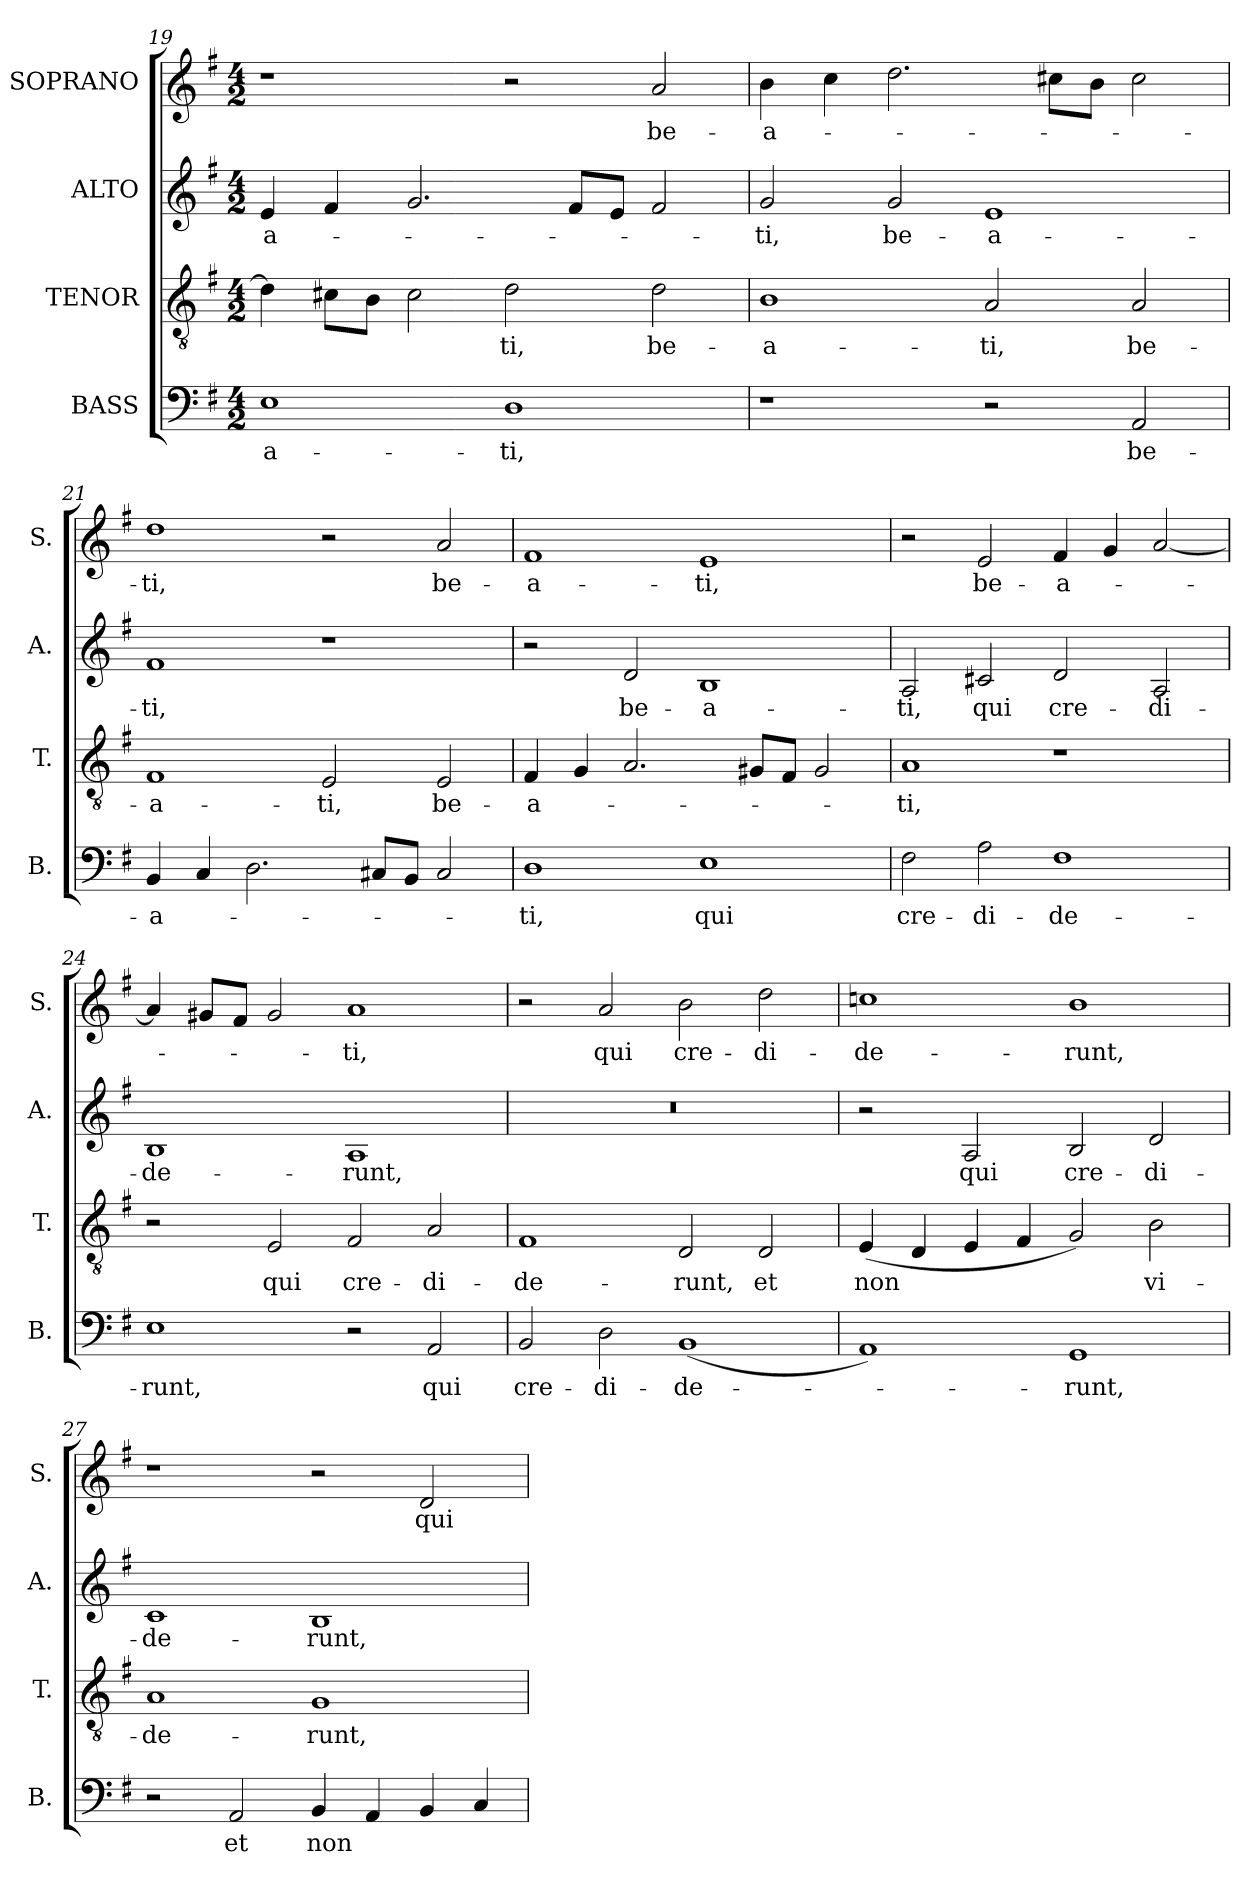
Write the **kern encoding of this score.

**kern	**text	**kern	**text	**kern	**text	**kern	**text
*part4	*part4	*part3	*part3	*part2	*part2	*part1	*part1
*staff4	*staff4	*staff3	*staff3	*staff2	*staff2	*staff1	*staff1
*I"BASS	*	*I"TENOR	*	*I"ALTO	*	*I"SOPRANO	*
*I'B.	*	*I'T.	*	*I'A.	*	*I'S.	*
*clefF4	*	*clefGv2	*	*clefG2	*	*clefG2	*
*	*	*ITrd7c12	*	*	*	*	*
*k[f#]	*	*k[f#]	*	*k[f#]	*	*k[f#]	*
*G:	*	*G:	*	*G:	*	*G:	*
*M4/2	*	*M4/2	*	*M4/2	*	*M4/2	*
=19	=19	=19	=19	=19	=19	=19	=19
!	!LO:LY:b	!	!	!	!LO:LY:b	!	!
1E	-a-	4D\]	.	4e/	-a-	1r	.
.	.	8C#X\L	.	4f#/	.	.	.
.	.	8BB\J	.	.	.	.	.
.	.	2C#\	.	2.g/	.	.	.
!	!LO:LY:b	!	!LO:LY:b	!	!	!	!
1D	-ti,	2D\	-ti,	.	.	2r	.
.	.	.	.	8f#/L	.	.	.
.	.	.	.	8e/J	.	.	.
!	!	!	!LO:LY:b	!	!	!	!LO:LY:b
.	.	2D\	be-	2f#/	.	2a/	be-
=20	=20	=20	=20	=20	=20	=20	=20
!	!	!	!LO:LY:b	!	!LO:LY:b	!	!LO:LY:b
1r	.	1BB	-a-	2g/	-ti,	4b\	-a-
.	.	.	.	.	.	4cc\	.
!	!	!	!	!	!LO:LY:b	!	!
.	.	.	.	2g/	be-	2.dd\	.
!	!	!	!LO:LY:b	!	!LO:LY:b	!	!
2r	.	2AA/	-ti,	1e	-a-	.	.
.	.	.	.	.	.	8cc#X\L	.
.	.	.	.	.	.	8b\J	.
!	!LO:LY:b	!	!LO:LY:b	!	!	!	!
2AA/	be-	2AA/	be-	.	.	2cc#\	.
!!LO:LB:g=z
=21	=21	=21	=21	=21	=21	=21	=21
!	!LO:LY:b	!	!LO:LY:b	!	!LO:LY:b	!	!LO:LY:b
4BB/	-a-	1FF#	-a-	1f#	-ti,	1dd	-ti,
4C/	.	.	.	.	.	.	.
2.D\	.	.	.	.	.	.	.
!	!	!	!LO:LY:b	!	!	!	!
.	.	2EE/	-ti,	1r	.	2r	.
8C#X/L	.	.	.	.	.	.	.
8BB/J	.	.	.	.	.	.	.
!	!	!	!LO:LY:b	!	!	!	!LO:LY:b
2C#/	.	2EE/	be-	.	.	2a/	be-
=22	=22	=22	=22	=22	=22	=22	=22
!	!LO:LY:b	!	!LO:LY:b	!	!	!	!LO:LY:b
1D	-ti,	4FF#/	-a-	2r	.	1f#	-a-
.	.	4GG/	.	.	.	.	.
!	!	!	!	!	!LO:LY:b	!	!
.	.	2.AA/	.	2d/	be-	.	.
!	!LO:LY:b	!	!	!	!LO:LY:b	!	!LO:LY:b
1E	qui	.	.	1B	-a-	1e	-ti,
.	.	8GG#X/L	.	.	.	.	.
.	.	8FF#/J	.	.	.	.	.
.	.	2GG#/	.	.	.	.	.
=23	=23	=23	=23	=23	=23	=23	=23
!	!LO:LY:b	!	!LO:LY:b	!	!LO:LY:b	!	!
2F#\	cre-	1AA	-ti,	2A/	-ti,	2r	.
!	!LO:LY:b	!	!	!	!LO:LY:b	!	!LO:LY:b
2A\	-di-	.	.	2c#X/	qui	2e/	be-
!	!LO:LY:b	!	!	!	!LO:LY:b	!	!LO:LY:b
1F#	-de-	1r	.	2d/	cre-	4f#/	-a-
.	.	.	.	.	.	4g/	.
!	!	!	!	!	!LO:LY:b	!	!
.	.	.	.	2A/	-di-	[2a/	.
=24	=24	=24	=24	=24	=24	=24	=24
!	!LO:LY:b	!	!	!	!LO:LY:b	!	!
1E	-runt,	2r	.	1B	-de-	4a/]	.
.	.	.	.	.	.	8g#X/L	.
.	.	.	.	.	.	8f#/J	.
!	!	!	!LO:LY:b	!	!	!	!
.	.	2EE/	qui	.	.	2g#/	.
!	!	!	!LO:LY:b	!	!LO:LY:b	!	!LO:LY:b
2r	.	2FF#/	cre-	1A	-runt,	1a	-ti,
!	!LO:LY:b	!	!LO:LY:b	!	!	!	!
2AA/	qui	2AA/	-di-	.	.	.	.
!!LO:LB:g=z
=25	=25	=25	=25	=25	=25	=25	=25
!	!LO:LY:b	!	!LO:LY:b	!	!	!	!
2BB/	cre-	1FF#	-de-	0r	.	2r	.
!	!LO:LY:b	!	!	!	!	!	!LO:LY:b
2D\	-di-	.	.	.	.	2a/	qui
!	!LO:LY:b	!	!LO:LY:b	!	!	!	!LO:LY:b
(<1BB	-de-	2DD/	-runt,	.	.	2b\	cre-
!	!	!	!LO:LY:b	!	!	!	!LO:LY:b
.	.	2DD/	et	.	.	2dd\	-di-
!!LO:PB:g=z
=26	=26	=26	=26	=26	=26	=26	=26
!	!	!	!LO:LY:b	!	!	!	!LO:LY:b
1AA)	.	(<4EE/	non	2r	.	1ccn	-de-
.	.	4DD/	.	.	.	.	.
!	!	!	!	!	!LO:LY:b	!	!
.	.	4EE/	.	2A/	qui	.	.
.	.	4FF#/	.	.	.	.	.
!	!LO:LY:b	!	!	!	!LO:LY:b	!	!LO:LY:b
1GG	-runt,	2GG/)	.	2B/	cre-	1b	-runt,
!	!	!	!LO:LY:b	!	!LO:LY:b	!	!
.	.	2BB\	vi-	2d/	-di-	.	.
=27	=27	=27	=27	=27	=27	=27	=27
!	!	!	!LO:LY:b	!	!LO:LY:b	!	!
2r	.	1AA	-de-	1c	-de-	1r	.
!	!LO:LY:b	!	!	!	!	!	!
2AA/	et	.	.	.	.	.	.
!	!LO:LY:b	!	!LO:LY:b	!	!LO:LY:b	!	!
4BB/	non	1GG	-runt,	1B	-runt,	2r	.
4AA/	.	.	.	.	.	.	.
!	!	!	!	!	!	!	!LO:LY:b
4BB/	.	.	.	.	.	2d/	qui
4C/	.	.	.	.	.	.	.
=	=	=	=	=	=	=	=
*-	*-	*-	*-	*-	*-	*-	*-
